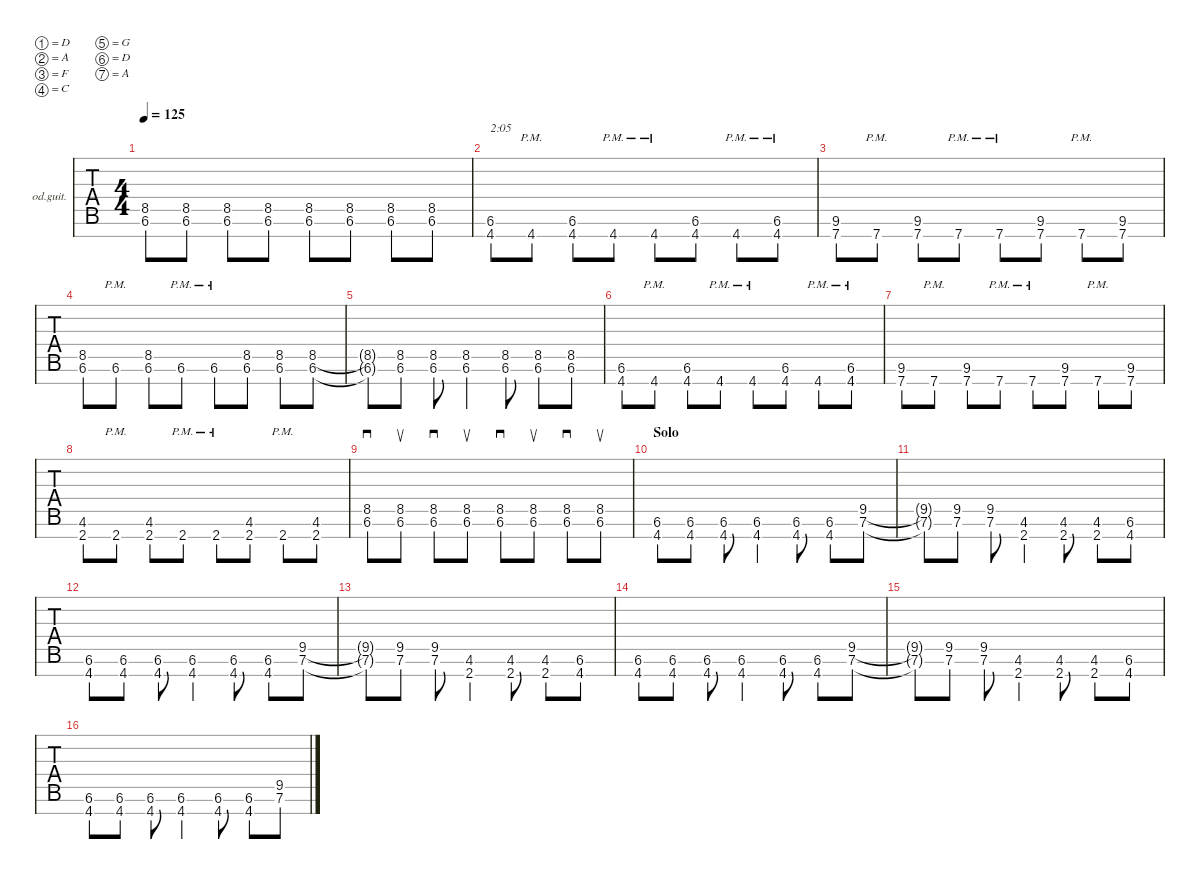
\defaultSystemsLayout 4
\hideDynamics
\bracketExtendMode nobrackets
\firstSystemTrackNameOrientation horizontal
\otherSystemsTrackNameOrientation horizontal
\track ("7str" "od.guit.") {defaultSystemsLayout 4 solo instrument overdrivenguitar}
\staff {tabs}
\tuning (D4 A3 F3 C3 G2 D2 A1)
\ts (4 4)
\scale
1.20972
\tempo 125
\accidentals auto
\clef g2
\ottava regular
\simile none
\scale
0.930095
\ks c#minor
(8.5{acc #} 6.6{acc #}).8{dy mf beam Up} (8.5{acc #} 6.6{acc #}).8{beam Up} (8.5{acc #} 6.6{acc #}).8{beam Up} (8.5{acc #} 6.6{acc #}).8{beam Up} (8.5{acc #} 6.6{acc #}).8{beam Up} (8.5{acc #} 6.6{acc #}).8{beam Up} (8.5{acc #} 6.6{acc #}).8{beam Up} (8.5{acc #} 6.6{acc #}).8{beam Up} |
\scale
0.930095
\scale
1.20972 (6.6{acc #} 4.7{acc #}).8{txt "2:05" beam Up} 4.7{pm acc #}.8{beam Up} (6.6{acc #} 4.7{acc #}).8{beam Up} 4.7{pm acc #}.8{beam Up} 4.7{pm acc #}.8{beam Up} (6.6{acc #} 4.7{acc #}).8{beam Up} 4.7{pm acc #}.8{beam Up} (6.6{pm acc #} 4.7{acc #}).8{beam Up} |
\scale
0.930095
\scale
0.930095 (9.6{acc forcenatural} 7.7{acc forcenatural}).8{beam Up} 7.7{pm acc forcenatural}.8{beam Up} (9.6{acc forcenatural} 7.7{acc forcenatural}).8{beam Up} 7.7{pm acc forcenatural}.8{beam Up} 7.7{pm acc forcenatural}.8{beam Up} (9.6{acc forcenatural} 7.7{acc forcenatural}).8{beam Up} 7.7{pm acc forcenatural}.8{beam Up} (9.6{acc forcenatural} 7.7{acc forcenatural}).8{beam Up} |
\scale
0.930095
\scale
0.930095 (8.5{acc #} 6.6{acc #}).8{beam Up} 6.6{pm acc #}.8{beam Up} (8.5{acc #} 6.6{acc #}).8{beam Up} 6.6{pm acc #}.8{beam Up} 6.6{pm acc #}.8{beam Up} (8.5{acc #} 6.6{acc #}).8{beam Up} (6.6{acc #} 8.5{acc #}).8 (8.5{acc #} 6.6{acc #}).8{beam Up} |
\scale
1.20972
\scale
0.930095 (8.5{t acc #} 6.6{t acc #}).8 (8.5{acc #} 6.6{acc #}).8 (8.5{acc #} 6.6{acc #}).8 (8.5{acc #} 6.6{acc #}).4 (8.5{acc #} 6.6{acc #}).8 (8.5{acc #} 6.6{acc #}).8 (8.5{acc #} 6.6{acc #}).8 |
\scale
0.930095
\scale
1.20529 (6.6{acc #} 4.7{acc #}).8{beam Up} 4.7{pm acc #}.8{beam Up} (6.6{acc #} 4.7{acc #}).8{beam Up} 4.7{pm acc #}.8{beam Up} 4.7{pm acc #}.8{beam Up} (6.6{acc #} 4.7{acc #}).8{beam Up} 4.7{pm acc #}.8{beam Up} (6.6{pm acc #} 4.7{acc #}).8{beam Up} |
\scale
0.930095
\scale
0.925674 (9.6{acc forcenatural} 7.7{acc forcenatural}).8{beam Up} 7.7{pm acc forcenatural}.8{beam Up} (9.6{acc forcenatural} 7.7{acc forcenatural}).8{beam Up} 7.7{pm acc forcenatural}.8{beam Up} 7.7{pm acc forcenatural}.8{beam Up} (9.6{acc forcenatural} 7.7{acc forcenatural}).8{beam Up} 7.7{pm acc forcenatural}.8{beam Up} (9.6{acc forcenatural} 7.7{acc forcenatural}).8{beam Up} |
\scale
0.930095
\scale
0.925674 (4.6{acc #} 2.7{acc forcenatural}).8{beam Up} 2.7{pm acc forcenatural}.8{beam Up} (4.6{acc #} 2.7{acc forcenatural}).8{beam Up} 2.7{pm acc forcenatural}.8{beam Up} 2.7{pm acc forcenatural}.8{beam Up} (4.6{acc #} 2.7{acc forcenatural}).8{beam Up} 2.7{pm acc forcenatural}.8{beam Up} (4.6{acc #} 2.7{acc forcenatural}).8{beam Up} |
\scale
1.22298
\scale
0.943358 (8.5{acc #} 6.6{acc #}).8{sd} (8.5{acc #} 6.6{acc #}).8{su} (8.5{acc #} 6.6{acc #}).8{sd} (8.5{acc #} 6.6{acc #}).8{su} (8.5{acc #} 6.6{acc #}).8{sd} (8.5{acc #} 6.6{acc #}).8{su} (8.5{acc #} 6.6{acc #}).8{sd} (8.5{acc #} 6.6{acc #}).8{su} |
\section ("" "Solo")
\scale
0.925674
\scale
1.20972 (6.6{acc #} 4.7{acc #}).8 (6.6{acc #} 4.7{acc #}).8 (6.6{acc #} 4.7{acc #}).8 (6.6{acc #} 4.7{acc #}).4 (6.6{acc #} 4.7{acc #}).8 (6.6{acc #} 4.7{acc #}).8 (7.6{acc forcenatural} 9.5{acc forcenatural}).8 |
\scale
0.925674
\scale
0.930095 (7.6{t acc forcenatural} 9.5{t acc forcenatural}).8 (7.6{acc forcenatural} 9.5{acc forcenatural}).8 (7.6{acc forcenatural} 9.5{acc forcenatural}).8 (4.6{acc #} 2.7{acc forcenatural}).4 (4.6{acc #} 2.7{acc forcenatural}).8 (4.6{acc #} 2.7{acc forcenatural}).8 (6.6{acc #} 4.7{acc #}).8 |
\scale
0.925674
\scale
0.930095 (6.6{acc #} 4.7{acc #}).8 (6.6{acc #} 4.7{acc #}).8 (6.6{acc #} 4.7{acc #}).8 (6.6{acc #} 4.7{acc #}).4 (6.6{acc #} 4.7{acc #}).8 (6.6{acc #} 4.7{acc #}).8 (7.6{acc forcenatural} 9.5{acc forcenatural}).8 |
\scale
1.20972
\scale
0.930095 (7.6{t acc forcenatural} 9.5{t acc forcenatural}).8 (7.6{acc forcenatural} 9.5{acc forcenatural}).8 (7.6{acc forcenatural} 9.5{acc forcenatural}).8 (4.6{acc #} 2.7{acc forcenatural}).4 (4.6{acc #} 2.7{acc forcenatural}).8 (4.6{acc #} 2.7{acc forcenatural}).8 (6.6{acc #} 4.7{acc #}).8 |
\scale
0.930095
\scale
1.20529 (6.6{acc #} 4.7{acc #}).8 (6.6{acc #} 4.7{acc #}).8 (6.6{acc #} 4.7{acc #}).8 (6.6{acc #} 4.7{acc #}).4 (6.6{acc #} 4.7{acc #}).8 (6.6{acc #} 4.7{acc #}).8 (7.6{acc forcenatural} 9.5{acc forcenatural}).8 |
\scale
0.930095
\scale
0.925674 (7.6{t acc forcenatural} 9.5{t acc forcenatural}).8 (7.6{acc forcenatural} 9.5{acc forcenatural}).8 (7.6{acc forcenatural} 9.5{acc forcenatural}).8 (4.6{acc #} 2.7{acc forcenatural}).4 (4.6{acc #} 2.7{acc forcenatural}).8 (4.6{acc #} 2.7{acc forcenatural}).8 (6.6{acc #} 4.7{acc #}).8 |
\scale
0.930095
\scale
0.925674 (6.6{acc #} 4.7{acc #}).8 (6.6{acc #} 4.7{acc #}).8 (6.6{acc #} 4.7{acc #}).8 (6.6{acc #} 4.7{acc #}).4 (6.6{acc #} 4.7{acc #}).8 (6.6{acc #} 4.7{acc #}).8 (7.6{acc forcenatural} 9.5{acc forcenatural}).8
